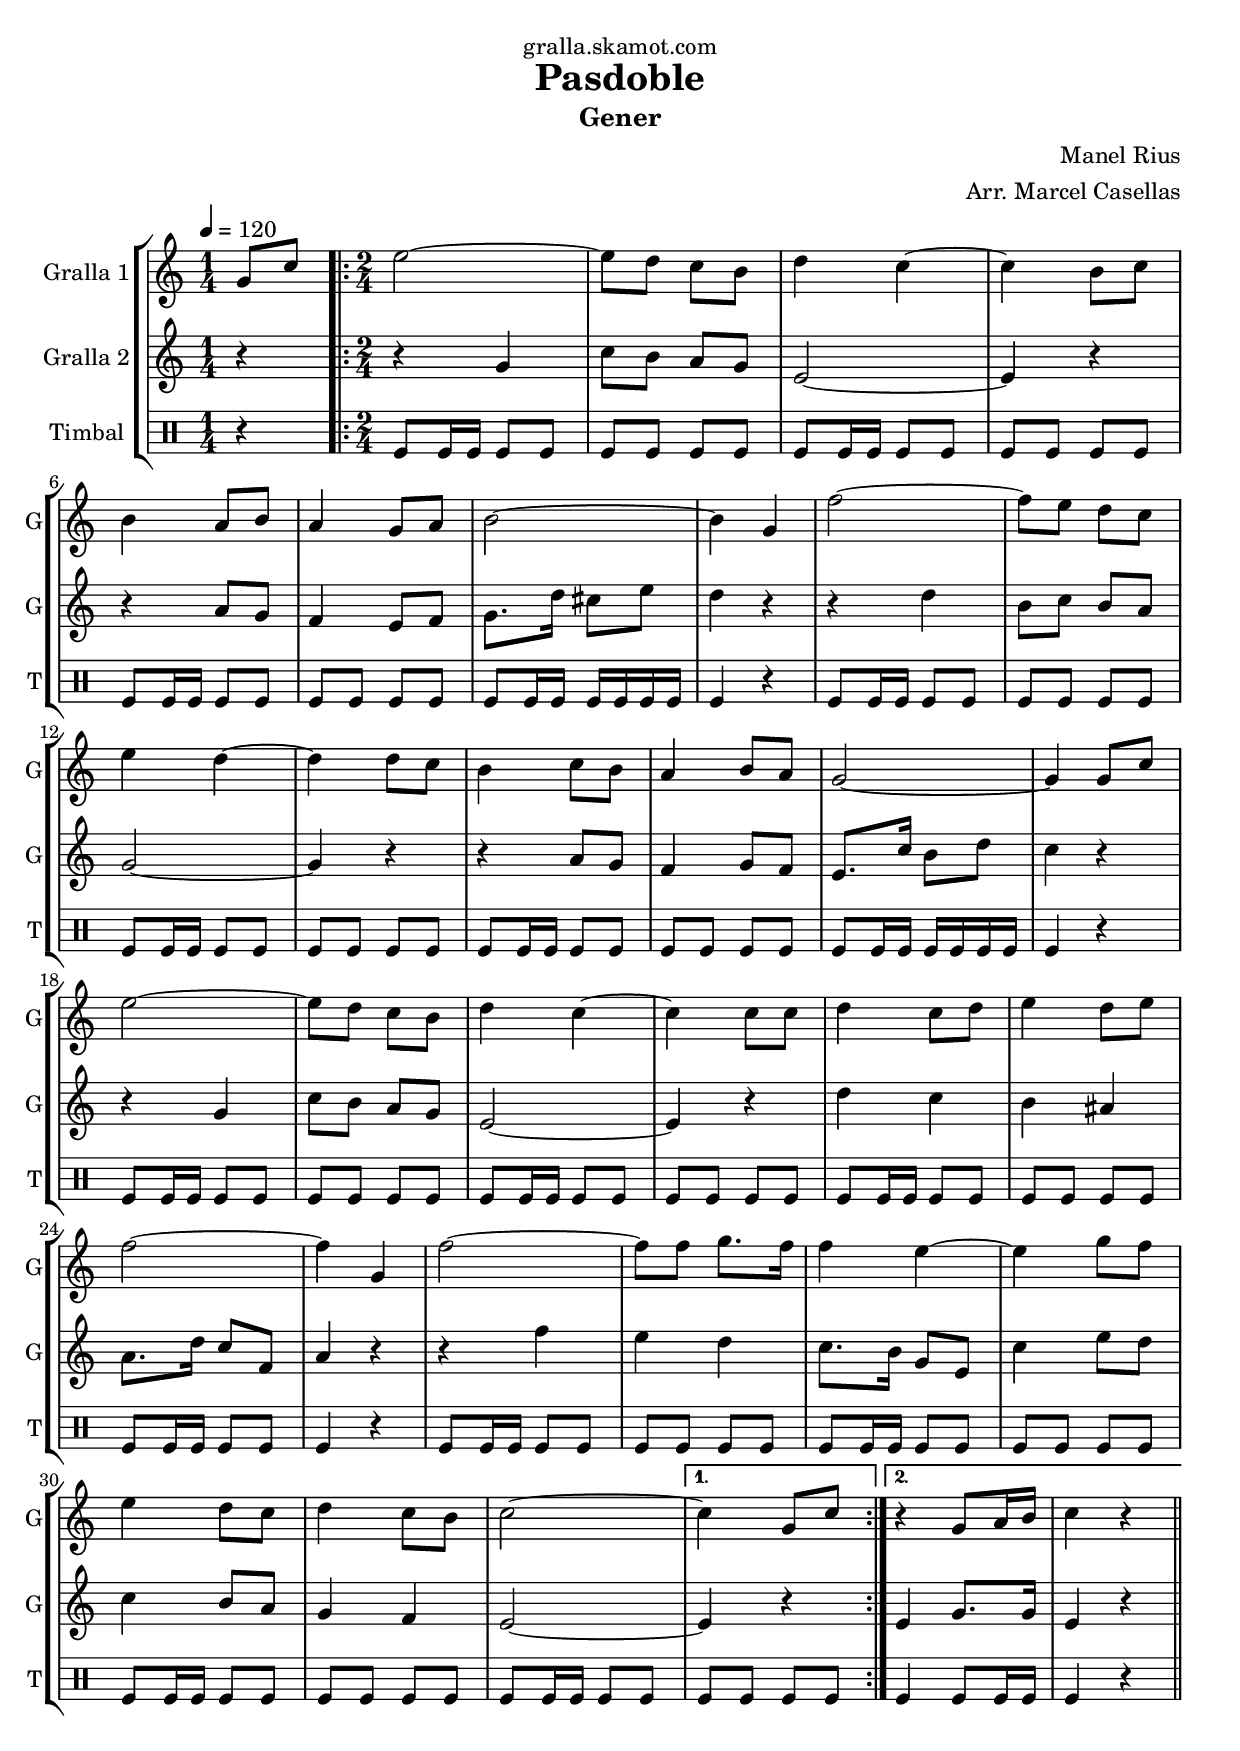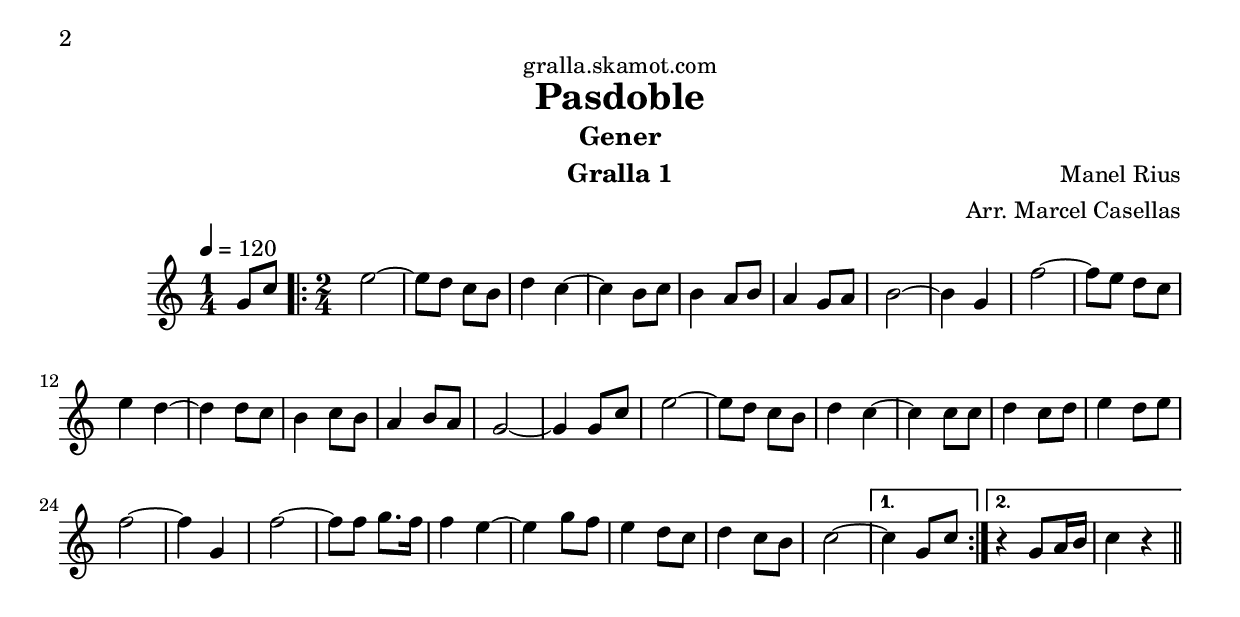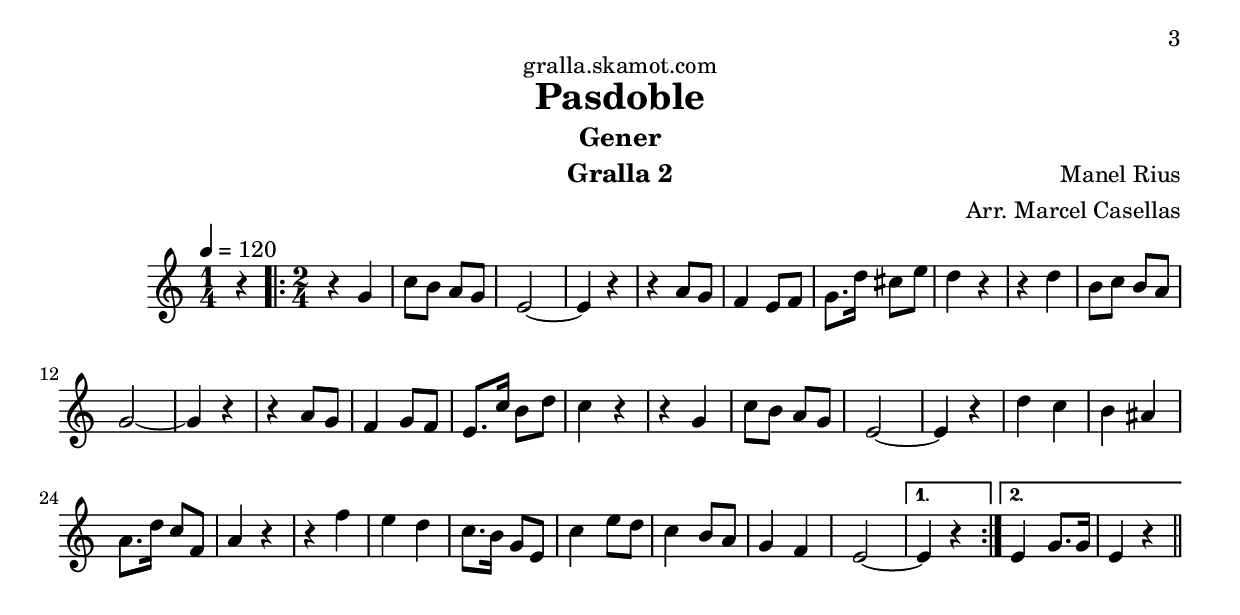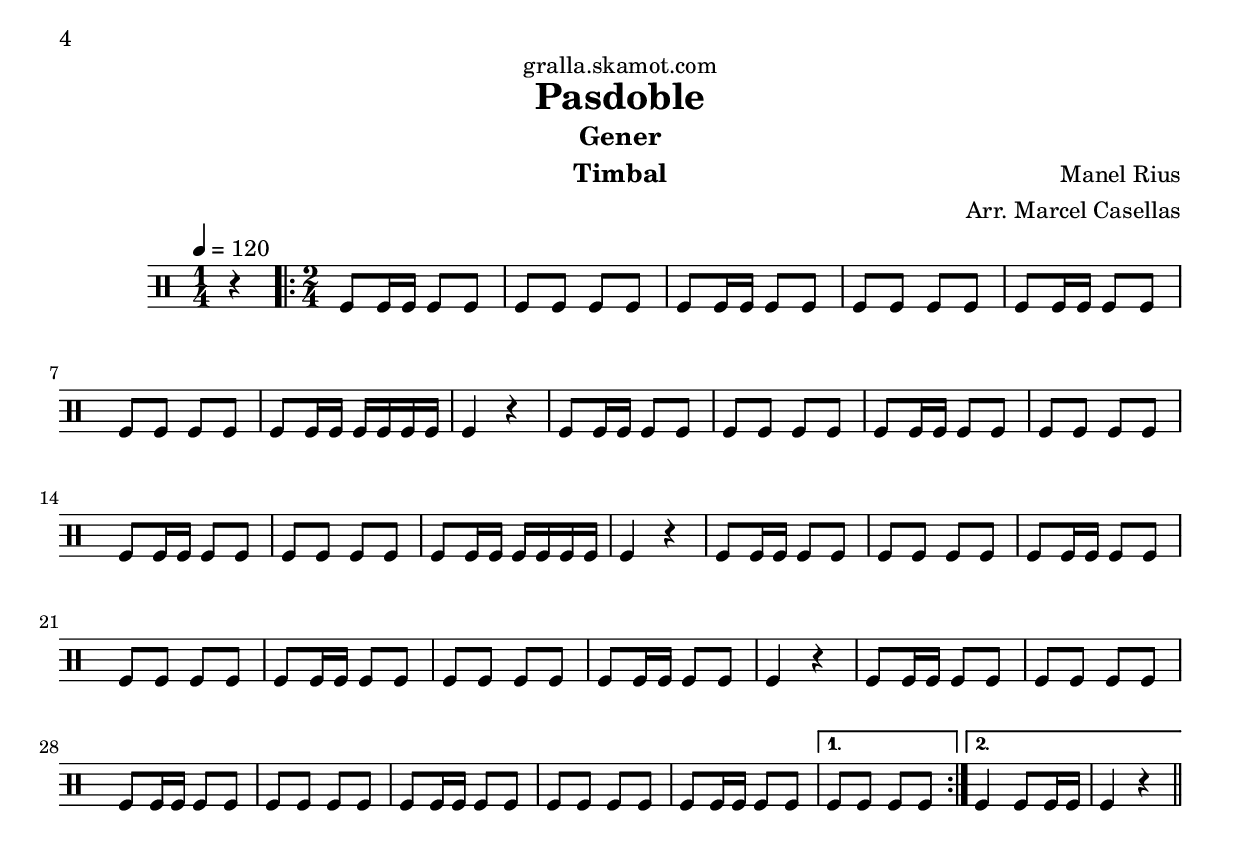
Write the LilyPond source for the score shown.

\version "2.16.2"

\header {
  dedication="gralla.skamot.com"
  title="Pasdoble"
  subtitle="Gener"
  subsubtitle=""
  poet=""
  meter=""
  piece=""
  composer="Manel Rius"
  arranger="Arr. Marcel Casellas"
  opus=""
  instrument=""
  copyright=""
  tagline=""
}

liniaroAa =
\relative g'
{
  \tempo 4=120
  \clef treble
  \key c \major
  \time 1/4
  g8 c  |
  \time 2/4   \repeat volta 2 { e2 ~  |
  e8 d c b  |
  d4 c ~  |
  %05
  c4 b8 c  |
  b4 a8 b  |
  a4 g8 a  |
  b2 ~  |
  b4 g  |
  %10
  f'2 ~  |
  f8 e d c  |
  e4 d ~  |
  d4 d8 c  |
  b4 c8 b  |
  %15
  a4 b8 a  |
  g2 ~  |
  g4 g8 c  |
  e2 ~  |
  e8 d c b  |
  %20
  d4 c ~  |
  c4 c8 c  |
  d4 c8 d  |
  e4 d8 e  |
  f2 ~  |
  %25
  f4 g,  |
  f'2 ~  |
  f8 f g8. f16  |
  f4 e ~  |
  e4 g8 f  |
  %30
  e4 d8 c  |
  d4 c8 b  |
  c2 ~ }
  \alternative { { c4 g8 c }
  { r4 g8 a16 b  |
  %35
  c4 r } } \bar "||"
}

liniaroAb =
\relative g'
{
  \tempo 4=120
  \clef treble
  \key c \major
  \time 1/4
  r4  |
  \time 2/4   \repeat volta 2 { r4 g  |
  c8 b a g  |
  e2 ~  |
  %05
  e4 r  |
  r4 a8 g  |
  f4 e8 f  |
  g8. d'16 cis8 e  |
  d4 r  |
  %10
  r4 d  |
  b8 c b a  |
  g2 ~  |
  g4 r  |
  r4 a8 g  |
  %15
  f4 g8 f  |
  e8. c'16 b8 d  |
  c4 r  |
  r4 g  |
  c8 b a g  |
  %20
  e2 ~  |
  e4 r  |
  d'4 c  |
  b4 ais  |
  a8. d16 c8 f,  |
  %25
  a4 r  |
  r4 f'  |
  e4 d  |
  c8. b16 g8 e  |
  c'4 e8 d  |
  %30
  c4 b8 a  |
  g4 f  |
  e2 ~ }
  \alternative { { e4 r }
  { e4 g8. g16  |
  %35
  e4 r } } \bar "||"
}

liniaroAc =
\drummode
{
  \tempo 4=120
  \time 1/4
  r4  |
  \time 2/4   \repeat volta 2 { tomfl8 tomfl16 tomfl tomfl8 tomfl  |
  tomfl8 tomfl tomfl tomfl  |
  tomfl8 tomfl16 tomfl tomfl8 tomfl  |
  %05
  tomfl8 tomfl tomfl tomfl  |
  tomfl8 tomfl16 tomfl tomfl8 tomfl  |
  tomfl8 tomfl tomfl tomfl  |
  tomfl8 tomfl16 tomfl tomfl tomfl tomfl tomfl  |
  tomfl4 r  |
  %10
  tomfl8 tomfl16 tomfl tomfl8 tomfl  |
  tomfl8 tomfl tomfl tomfl  |
  tomfl8 tomfl16 tomfl tomfl8 tomfl  |
  tomfl8 tomfl tomfl tomfl  |
  tomfl8 tomfl16 tomfl tomfl8 tomfl  |
  %15
  tomfl8 tomfl tomfl tomfl  |
  tomfl8 tomfl16 tomfl tomfl tomfl tomfl tomfl  |
  tomfl4 r  |
  tomfl8 tomfl16 tomfl tomfl8 tomfl  |
  tomfl8 tomfl tomfl tomfl  |
  %20
  tomfl8 tomfl16 tomfl tomfl8 tomfl  |
  tomfl8 tomfl tomfl tomfl  |
  tomfl8 tomfl16 tomfl tomfl8 tomfl  |
  tomfl8 tomfl tomfl tomfl  |
  tomfl8 tomfl16 tomfl tomfl8 tomfl  |
  %25
  tomfl4 r  |
  tomfl8 tomfl16 tomfl tomfl8 tomfl  |
  tomfl8 tomfl tomfl tomfl  |
  tomfl8 tomfl16 tomfl tomfl8 tomfl  |
  tomfl8 tomfl tomfl tomfl  |
  %30
  tomfl8 tomfl16 tomfl tomfl8 tomfl  |
  tomfl8 tomfl tomfl tomfl  |
  tomfl8 tomfl16 tomfl tomfl8 tomfl }
  \alternative { { tomfl8 tomfl tomfl tomfl }
  { tomfl4 tomfl8 tomfl16 tomfl  |
  %35
  tomfl4 r } } \bar "||"
}

\bookpart {
  \score {
    \new StaffGroup {
      \override Score.RehearsalMark #'self-alignment-X = #LEFT
      <<
        \new Staff \with {instrumentName = #"Gralla 1" shortInstrumentName = #"G"} \liniaroAa
        \new Staff \with {instrumentName = #"Gralla 2" shortInstrumentName = #"G"} \liniaroAb
        \new DrumStaff \with {instrumentName = #"Timbal" shortInstrumentName = #"T"} \liniaroAc
      >>
    }
    \layout {}
  }
  \score { \unfoldRepeats
    \new StaffGroup {
      \override Score.RehearsalMark #'self-alignment-X = #LEFT
      <<
        \new Staff \with {instrumentName = #"Gralla 1" shortInstrumentName = #"G"} \liniaroAa
        \new Staff \with {instrumentName = #"Gralla 2" shortInstrumentName = #"G"} \liniaroAb
        \new DrumStaff \with {instrumentName = #"Timbal" shortInstrumentName = #"T"} \liniaroAc
      >>
    }
    \midi {
      \set Staff.midiInstrument = "oboe"
      \set DrumStaff.midiInstrument = "drums"
    }
  }
}

\bookpart {
  \header {instrument="Gralla 1"}
  \score {
    \new StaffGroup {
      \override Score.RehearsalMark #'self-alignment-X = #LEFT
      <<
        \new Staff \liniaroAa
      >>
    }
    \layout {}
  }
  \score { \unfoldRepeats
    \new StaffGroup {
      \override Score.RehearsalMark #'self-alignment-X = #LEFT
      <<
        \new Staff \liniaroAa
      >>
    }
    \midi {
      \set Staff.midiInstrument = "oboe"
      \set DrumStaff.midiInstrument = "drums"
    }
  }
}

\bookpart {
  \header {instrument="Gralla 2"}
  \score {
    \new StaffGroup {
      \override Score.RehearsalMark #'self-alignment-X = #LEFT
      <<
        \new Staff \liniaroAb
      >>
    }
    \layout {}
  }
  \score { \unfoldRepeats
    \new StaffGroup {
      \override Score.RehearsalMark #'self-alignment-X = #LEFT
      <<
        \new Staff \liniaroAb
      >>
    }
    \midi {
      \set Staff.midiInstrument = "oboe"
      \set DrumStaff.midiInstrument = "drums"
    }
  }
}

\bookpart {
  \header {instrument="Timbal"}
  \score {
    \new StaffGroup {
      \override Score.RehearsalMark #'self-alignment-X = #LEFT
      <<
        \new DrumStaff \liniaroAc
      >>
    }
    \layout {}
  }
  \score { \unfoldRepeats
    \new StaffGroup {
      \override Score.RehearsalMark #'self-alignment-X = #LEFT
      <<
        \new DrumStaff \liniaroAc
      >>
    }
    \midi {
      \set Staff.midiInstrument = "oboe"
      \set DrumStaff.midiInstrument = "drums"
    }
  }
}

